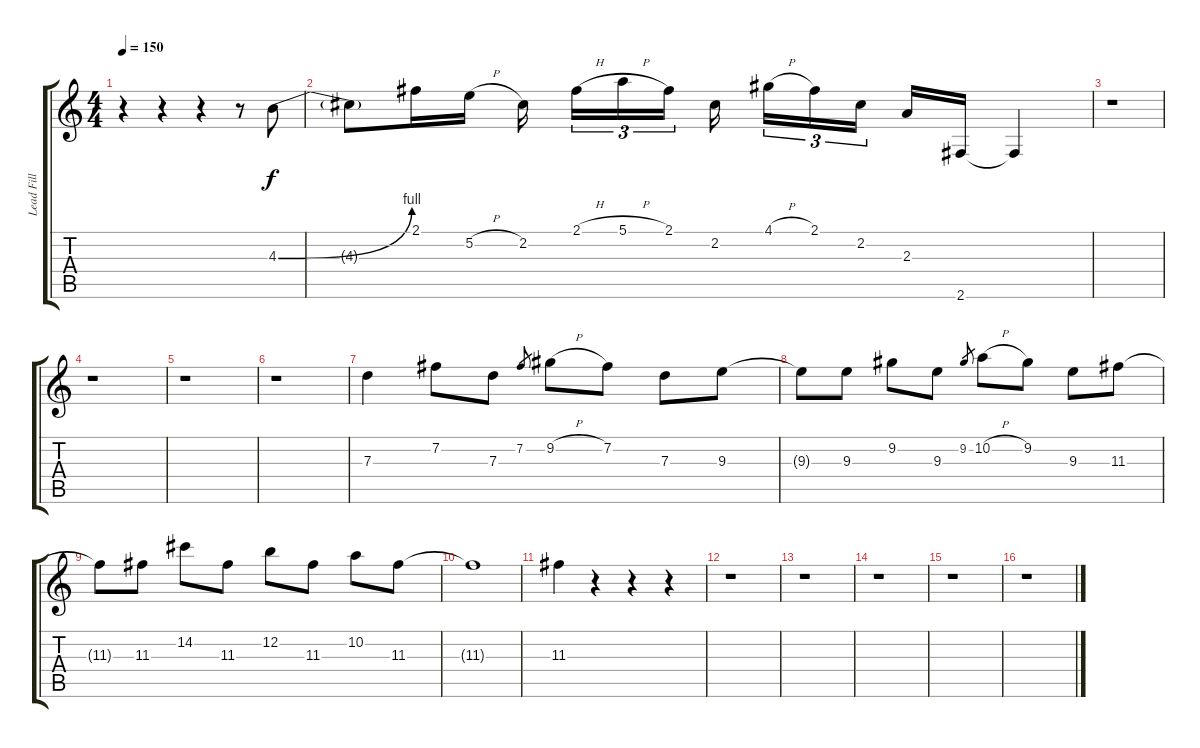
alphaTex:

\track ("Lead Fill" "Lead Fill") {instrument distortionguitar}
\staff {score tabs}
\tuning (E4 B3 G3 D3 A2 E2) {hide}
\ts (4 4)
\tempo 150
\clef g2
\ks c
r.4{dy f} r.4 r.4 r.8 4.3{be (bend 0 0 60 4)}.8 |
4.3{t}.8 2.1.16 5.2{h}.16 2.2.16 2.1{h}.16{tu (3 2)} 5.1{h}.16{tu (3 2)} 2.1.16{tu (3 2)} 2.2.16 4.1{h}.16{tu (3 2)} 2.1.16{tu (3 2)} 2.2.16{tu (3 2)} 2.3.16 2.6.16 2.6{t}.4 |
r.1 |
r.1 |
r.1 |
r.1 |
7.3.4 7.2.8 7.3.8 7.2.8{gr} 9.2{h}.8 7.2.8 7.3.8 9.3.8 |
9.3{t}.8 9.3.8 9.2.8 9.3.8 9.2.8{gr} 10.2{h}.8 9.2.8 9.3.8 11.3.8 |
11.3{t}.8 11.3.8 14.2.8 11.3.8 12.2.8 11.3.8 10.2.8 11.3.8 |
11.3{t}.1 |
11.3.4 r.4 r.4 r.4 |
r.1 |
r.1 |
r.1 |
r.1 |
r.1
